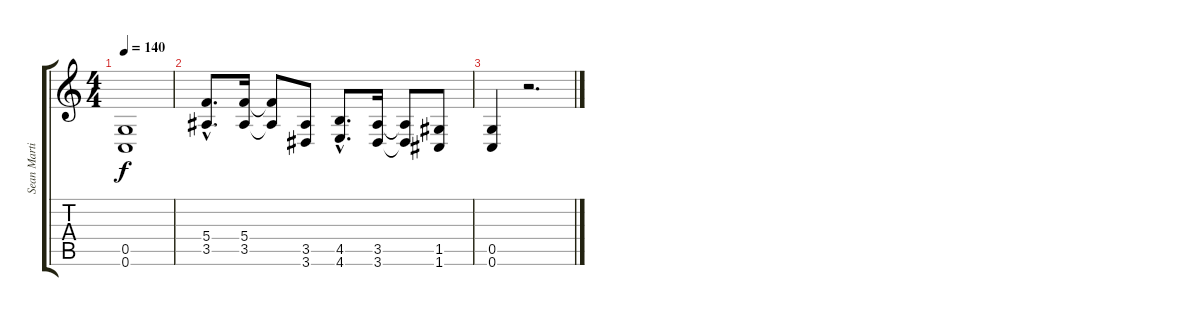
\track ("Sean Martin" "Sean Marti") {instrument distortionguitar}
\staff {score tabs}
\tuning (D4 A3 F3 C3 G2 C2) {hide}
\ts (4 4)
\tempo 140
\clef g2
\ks c
(0.5 0.6).1{dy f} |
(5.4{hac} 3.5{hac}).8{d} (5.4 3.5).16 (5.4{t} 3.5{t}).8 (3.5 3.6).8 (4.5{hac} 4.6{hac}).8{d} (3.5 3.6).16 (3.5{t} 3.6{t}).8 (1.5 1.6).8 |
(0.5 0.6).4 r.2{d}
